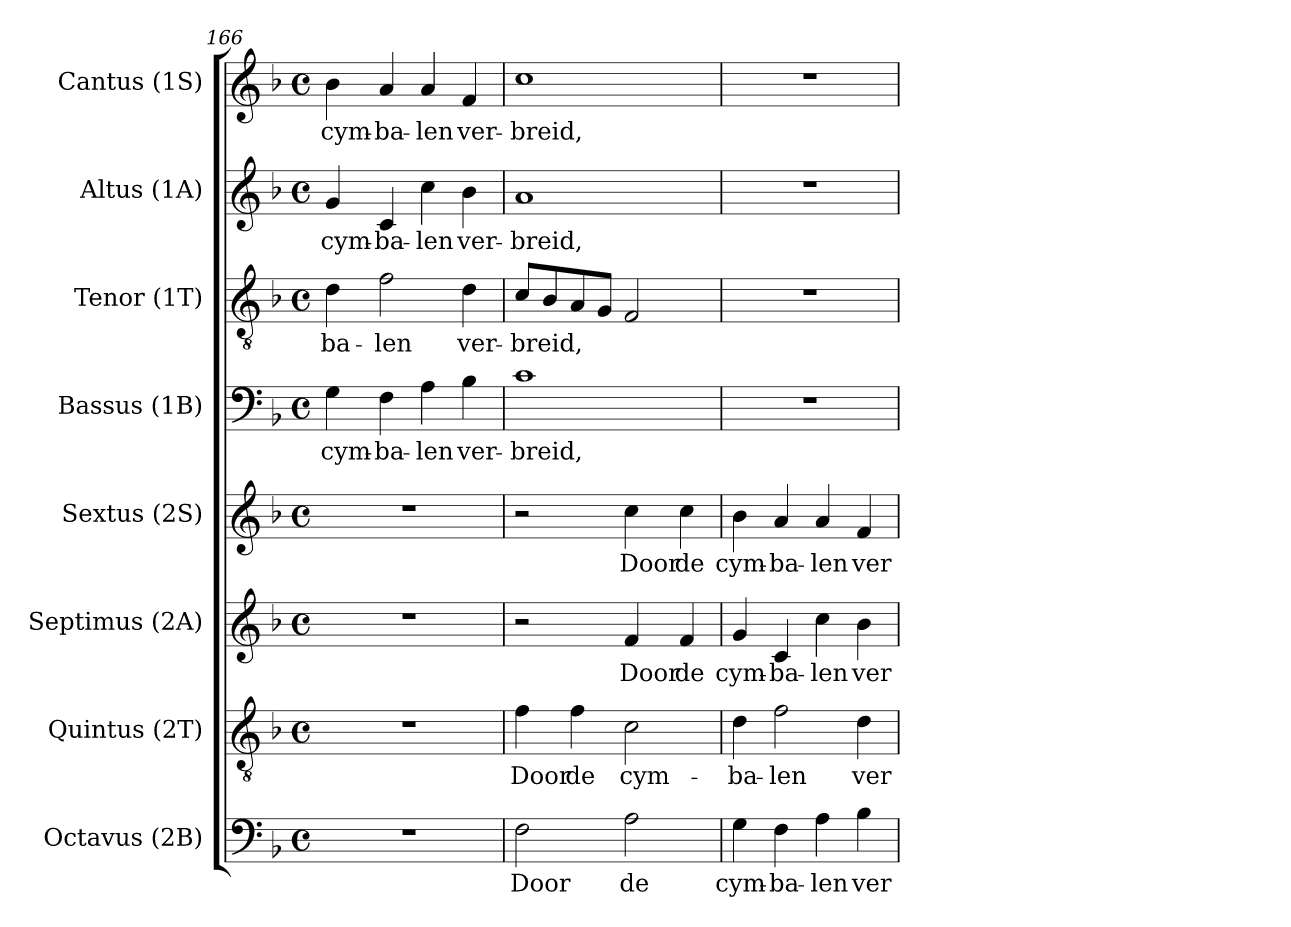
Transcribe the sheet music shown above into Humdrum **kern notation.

**kern	**text	**kern	**text	**kern	**text	**kern	**text	**kern	**text	**kern	**text	**kern	**text	**kern	**text
*part8	*part8	*part7	*part7	*part6	*part6	*part5	*part5	*part4	*part4	*part3	*part3	*part2	*part2	*part1	*part1
*staff8	*staff8	*staff7	*staff7	*staff6	*staff6	*staff5	*staff5	*staff4	*staff4	*staff3	*staff3	*staff2	*staff2	*staff1	*staff1
*I"Octavus (2B)	*	*I"Quintus (2T)	*	*I"Septimus (2A)	*	*I"Sextus (2S)	*	*I"Bassus (1B)	*	*I"Tenor (1T)	*	*I"Altus (1A)	*	*I"Cantus (1S)	*
*I'Octavus	*	*I'Quintus	*	*I'Septimus	*	*I'Sextus	*	*I'Bassus	*	*I'Tenor	*	*I'Altus	*	*I'Cantus	*
*clefF4	*	*clefGv2	*	*clefG2	*	*clefG2	*	*clefF4	*	*clefGv2	*	*clefG2	*	*clefG2	*
*k[b-]	*	*k[b-]	*	*k[b-]	*	*k[b-]	*	*k[b-]	*	*k[b-]	*	*k[b-]	*	*k[b-]	*
*F:	*	*F:	*	*F:	*	*F:	*	*F:	*	*F:	*	*F:	*	*F:	*
*M4/4	*	*M4/4	*	*M4/4	*	*M4/4	*	*M4/4	*	*M4/4	*	*M4/4	*	*M4/4	*
*met(c)	*	*met(c)	*	*met(c)	*	*met(c)	*	*met(c)	*	*met(c)	*	*met(c)	*	*met(c)	*
=166	=166	=166	=166	=166	=166	=166	=166	=166	=166	=166	=166	=166	=166	=166	=166
!	!	!	!	!	!	!	!	!	!LO:LY:b:color=#000000	!	!	!	!	!	!
!	!	!	!	!	!	!	!	!	!	!	!LO:LY:b:color=#000000	!	!	!	!
!	!	!	!	!	!	!	!	!	!	!	!	!	!LO:LY:b:color=#000000	!	!
!	!	!	!	!	!	!	!	!	!	!	!	!	!	!	!LO:LY:b:color=#000000
1r	.	1r	.	1r	.	1r	.	4Gi\	cym-	4di\	-ba-	4gi/	cym-	4b-i\	cym-
!	!	!	!	!	!	!	!	!	!LO:LY:b:color=#000000	!	!	!	!	!	!
!	!	!	!	!	!	!	!	!	!	!	!LO:LY:b:color=#000000	!	!	!	!
!	!	!	!	!	!	!	!	!	!	!	!	!	!LO:LY:b:color=#000000	!	!
!	!	!	!	!	!	!	!	!	!	!	!	!	!	!	!LO:LY:b:color=#000000
.	.	.	.	.	.	.	.	4Fi\	-ba-	2fi\	-len	4ci/	-ba-	4ai/	-ba-
!	!	!	!	!	!	!	!	!	!LO:LY:b:color=#000000	!	!	!	!	!	!
!	!	!	!	!	!	!	!	!	!	!	!	!	!LO:LY:b:color=#000000	!	!
!	!	!	!	!	!	!	!	!	!	!	!	!	!	!	!LO:LY:b:color=#000000
.	.	.	.	.	.	.	.	4Ai\	-len	.	.	4cci\	-len	4ai/	-len
!	!	!	!	!	!	!	!	!	!LO:LY:b:color=#000000	!	!	!	!	!	!
!	!	!	!	!	!	!	!	!	!	!	!LO:LY:b:color=#000000	!	!	!	!
!	!	!	!	!	!	!	!	!	!	!	!	!	!LO:LY:b:color=#000000	!	!
!	!	!	!	!	!	!	!	!	!	!	!	!	!	!	!LO:LY:b:color=#000000
.	.	.	.	.	.	.	.	4B-i\	ver-	4di\	ver-	4b-i\	ver-	4fi/	ver-
=167	=167	=167	=167	=167	=167	=167	=167	=167	=167	=167	=167	=167	=167	=167	=167
!	!LO:LY:b:color=#000000	!	!	!	!	!	!	!	!	!	!	!	!	!	!
!	!	!	!LO:LY:b:color=#000000	!	!	!	!	!	!	!	!	!	!	!	!
!	!	!	!	!	!	!	!	!	!LO:LY:b:color=#000000	!	!	!	!	!	!
!	!	!	!	!	!	!	!	!	!	!	!LO:LY:b:color=#000000	!	!	!	!
!	!	!	!	!	!	!	!	!	!	!	!	!	!LO:LY:b:color=#000000	!	!
!	!	!	!	!	!	!	!	!	!	!	!	!	!	!	!LO:LY:b:color=#000000
2Fi\	Door	4fi\	Door	2r	.	2r	.	1ci	-breid,	8ci/L	-breid,	1ai	-breid,	1cci	-breid,
.	.	.	.	.	.	.	.	.	.	8B-i/	.	.	.	.	.
!	!	!	!LO:LY:b:color=#000000	!	!	!	!	!	!	!	!	!	!	!	!
.	.	4fi\	de	.	.	.	.	.	.	8Ai/	.	.	.	.	.
.	.	.	.	.	.	.	.	.	.	8Gi/J	.	.	.	.	.
!	!LO:LY:b:color=#000000	!	!	!	!	!	!	!	!	!	!	!	!	!	!
!	!	!	!LO:LY:b:color=#000000	!	!	!	!	!	!	!	!	!	!	!	!
!	!	!	!	!	!LO:LY:b:color=#000000	!	!	!	!	!	!	!	!	!	!
!	!	!	!	!	!	!	!LO:LY:b:color=#000000	!	!	!	!	!	!	!	!
2Ai\	de	2ci\	cym-	4fi/	Door	4cci\	Door	.	.	2Fi/	.	.	.	.	.
!	!	!	!	!	!LO:LY:b:color=#000000	!	!	!	!	!	!	!	!	!	!
!	!	!	!	!	!	!	!LO:LY:b:color=#000000	!	!	!	!	!	!	!	!
.	.	.	.	4fi/	de	4cci\	de	.	.	.	.	.	.	.	.
!!LO:PB:g=z
=168	=168	=168	=168	=168	=168	=168	=168	=168	=168	=168	=168	=168	=168	=168	=168
!	!LO:LY:b:color=#000000	!	!	!	!	!	!	!	!	!	!	!	!	!	!
!	!	!	!LO:LY:b:color=#000000	!	!	!	!	!	!	!	!	!	!	!	!
!	!	!	!	!	!LO:LY:b:color=#000000	!	!	!	!	!	!	!	!	!	!
!	!	!	!	!	!	!	!LO:LY:b:color=#000000	!	!	!	!	!	!	!	!
4Gi\	cym-	4di\	-ba-	4gi/	cym-	4b-i\	cym-	1r	.	1r	.	1r	.	1r	.
!	!LO:LY:b:color=#000000	!	!	!	!	!	!	!	!	!	!	!	!	!	!
!	!	!	!LO:LY:b:color=#000000	!	!	!	!	!	!	!	!	!	!	!	!
!	!	!	!	!	!LO:LY:b:color=#000000	!	!	!	!	!	!	!	!	!	!
!	!	!	!	!	!	!	!LO:LY:b:color=#000000	!	!	!	!	!	!	!	!
4Fi\	-ba-	2fi\	-len	4ci/	-ba-	4ai/	-ba-	.	.	.	.	.	.	.	.
!	!LO:LY:b:color=#000000	!	!	!	!	!	!	!	!	!	!	!	!	!	!
!	!	!	!	!	!LO:LY:b:color=#000000	!	!	!	!	!	!	!	!	!	!
!	!	!	!	!	!	!	!LO:LY:b:color=#000000	!	!	!	!	!	!	!	!
4Ai\	-len	.	.	4cci\	-len	4ai/	-len	.	.	.	.	.	.	.	.
!	!LO:LY:b:color=#000000	!	!	!	!	!	!	!	!	!	!	!	!	!	!
!	!	!	!LO:LY:b:color=#000000	!	!	!	!	!	!	!	!	!	!	!	!
!	!	!	!	!	!LO:LY:b:color=#000000	!	!	!	!	!	!	!	!	!	!
!	!	!	!	!	!	!	!LO:LY:b:color=#000000	!	!	!	!	!	!	!	!
4B-i\	ver-	4di\	ver-	4b-i\	ver-	4fi/	ver-	.	.	.	.	.	.	.	.
=	=	=	=	=	=	=	=	=	=	=	=	=	=	=	=
*-	*-	*-	*-	*-	*-	*-	*-	*-	*-	*-	*-	*-	*-	*-	*-
